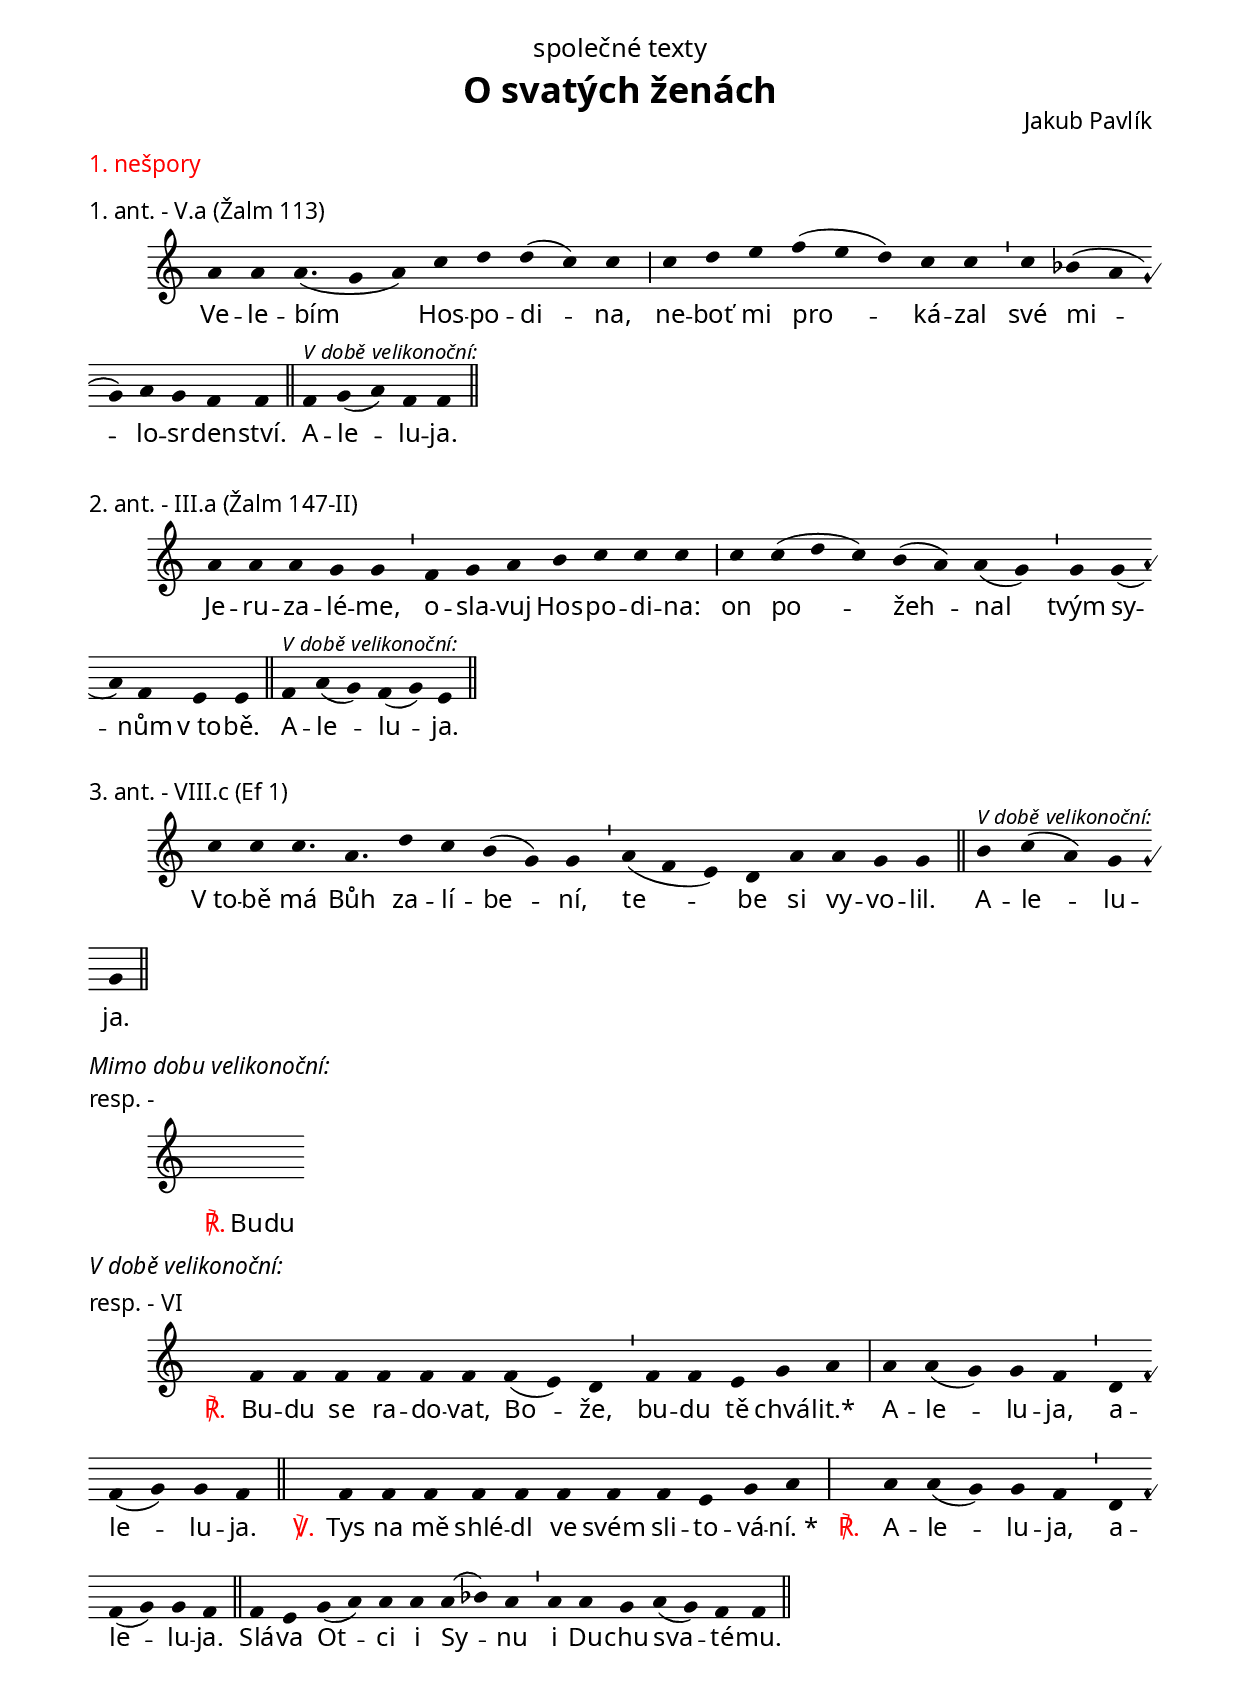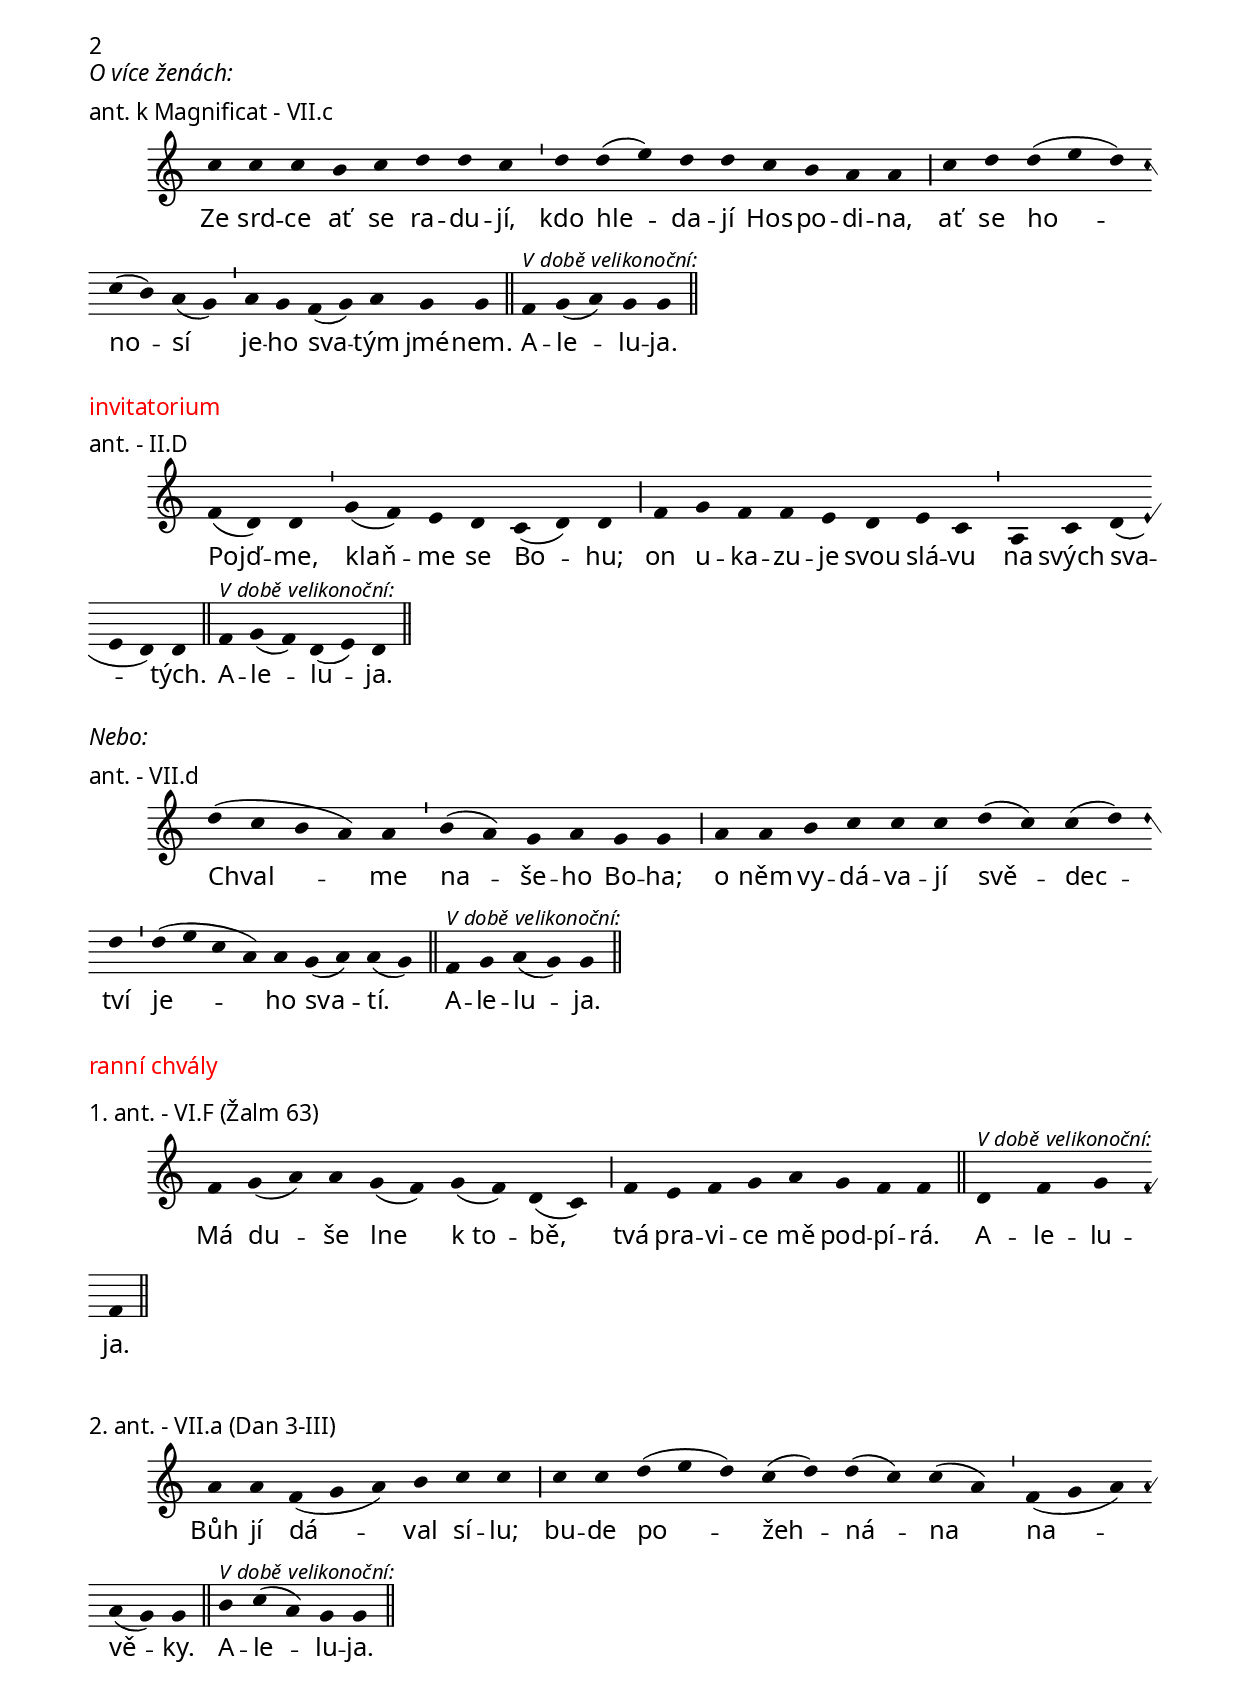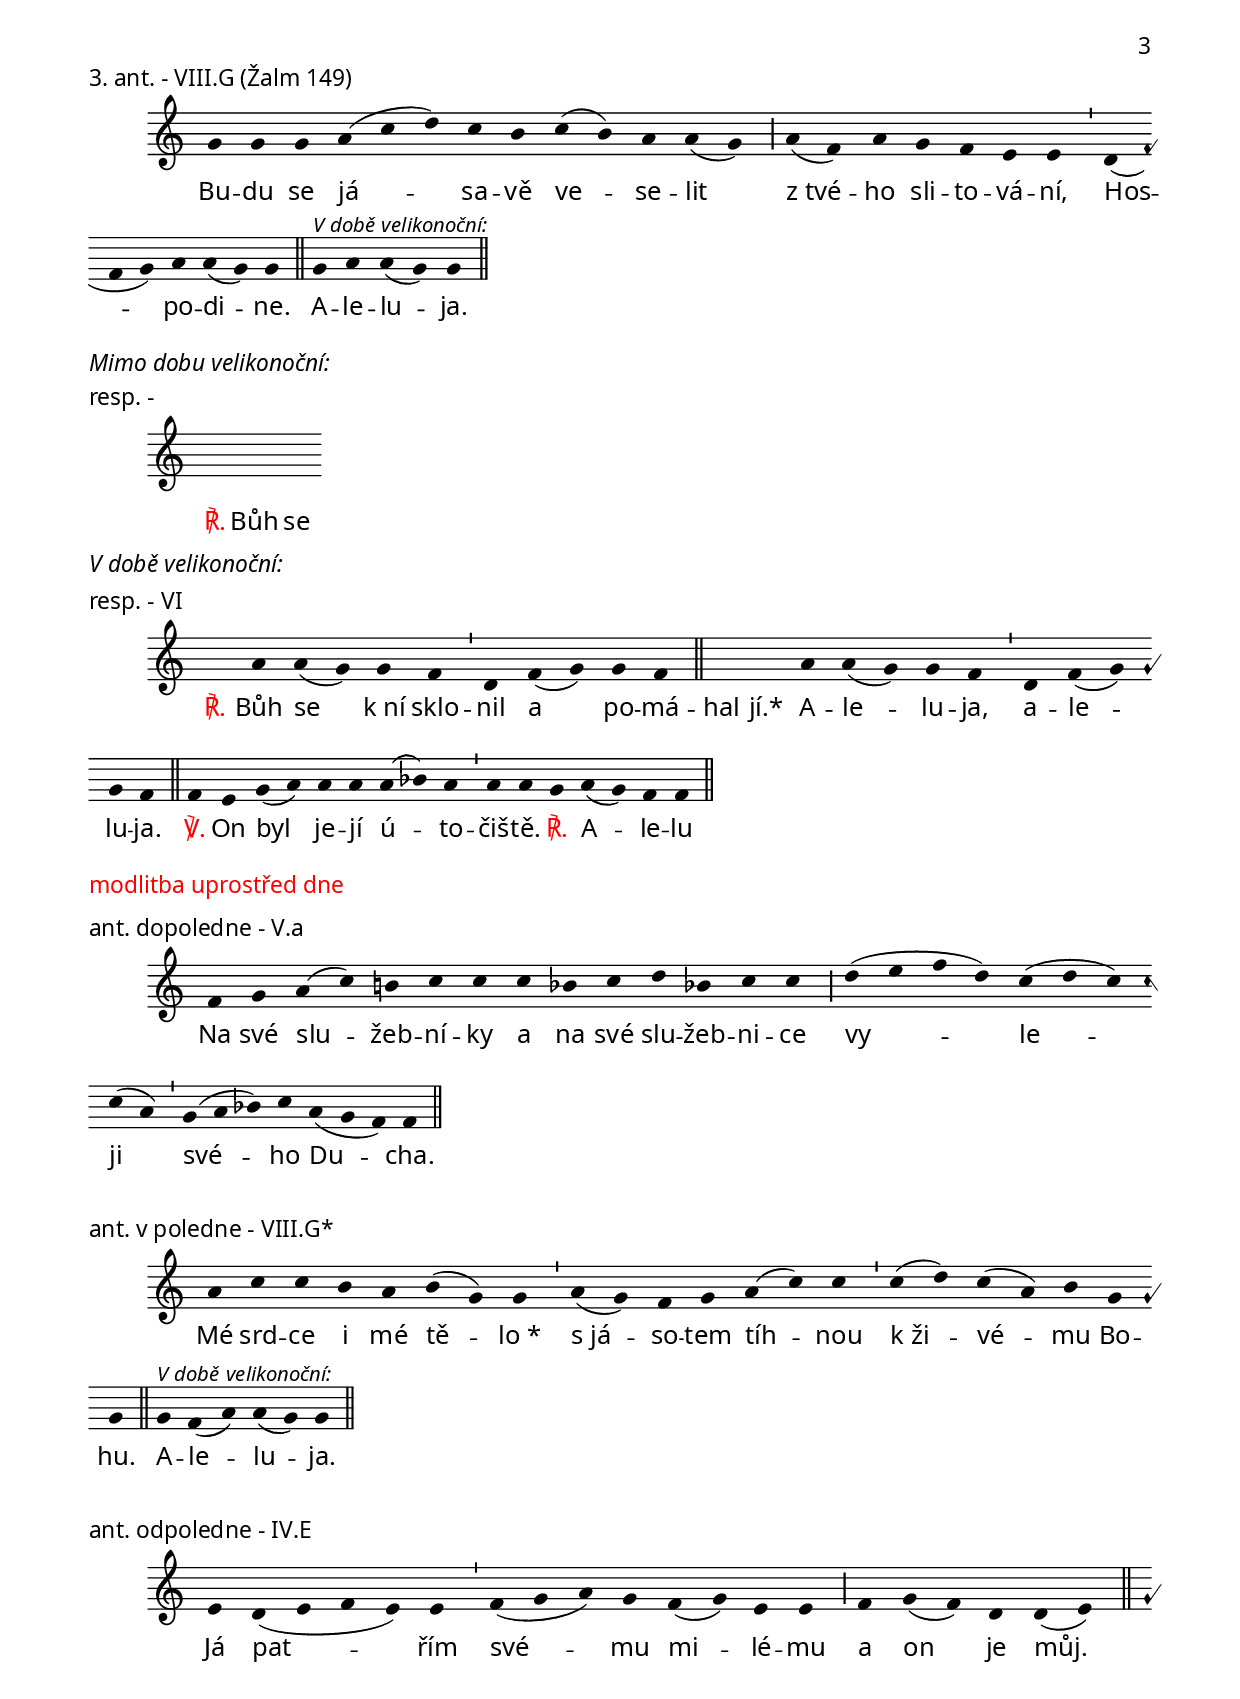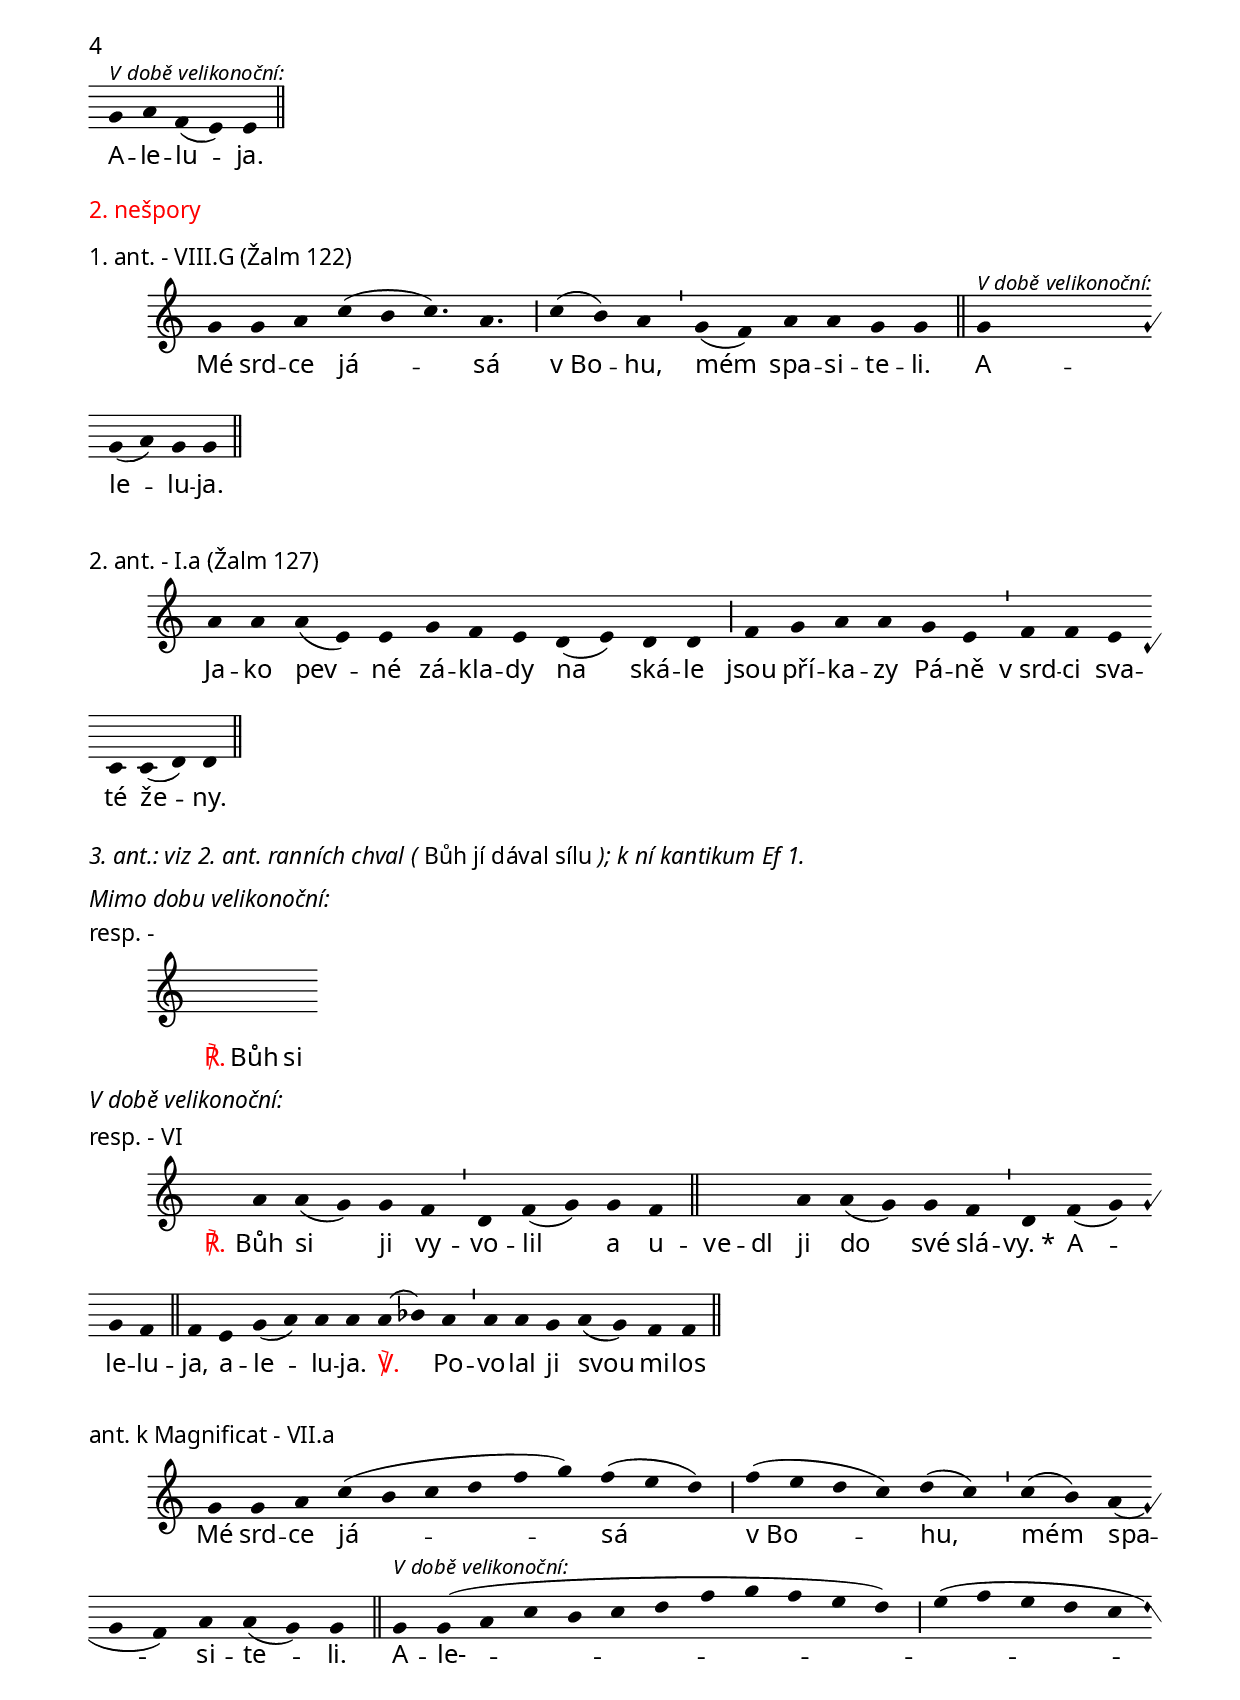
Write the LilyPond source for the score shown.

\version "2.15.40"

\include "../spolecne.ly"
\include "../dilyresponsorii.ly"

\header {
  title = \markup\titleCommune "O svatých ženách"
  composer = "Jakub Pavlík"
}

\markup {\nadpisHodinka {"1. nešpory"}}

\score {
  \relative c'' {
    \choralniRezim
    a4 a a4.( g4 a) c d d( c) c \barMaior
    c d e f( e d) c c \barMin c bes( a g) a g f f \barFinalis
    
    f^\markup\rubrVelikAleluja g( a) f f \barFinalis
  }
  \addlyrics {
    Ve -- le -- bím Hos -- po -- di -- na,
    ne -- boť mi pro -- ká -- zal své mi -- lo -- sr -- den -- ství.
    
    A -- le -- lu -- ja.
  }
  \header {
    quid = "1. ant."
    modus = "V"
    differentia = "a" 
    psalmus = "Žalm 113"
    id = ""
    piece = \markup {\sestavTitulek}
  }
}

\score {
  \relative c'' {
    \choralniRezim
    a4 a a g g \barMin f g a b c c c \barMaior
    c c( d c) b( a) a( g) \barMin g g( a) f e e \barFinalis
    
    f^\markup\rubrVelikAleluja a( g) f( g) e \barFinalis
  }
  \addlyrics {
    Je -- ru -- za -- lé -- me, o -- sla -- vuj Hos -- po -- di -- na:
    on po -- žeh -- nal tvým sy -- nům v_to -- bě.
    
    A -- le -- lu -- ja.
  }
  \header {
    quid = "2. ant."
    modus = "III"
    differentia = "a" 
    psalmus = "Žalm 147-II"
    id = ""
    piece = \markup {\sestavTitulek}
  }
}

\score {
  \relative c'' {
    \choralniRezim
    c4 c c4. a d4 c b( g) g \barMin
    a( f e) d a' a g g \barFinalis
    
    b^\markup\rubrVelikAleluja c( a) g g \barFinalis
  }
  \addlyrics {
    V_to -- bě má Bůh za -- lí -- be -- ní,
    te -- be si vy -- vo -- lil.
    
    A -- le -- lu -- ja.
  }
  \header {
    quid = "3. ant."
    modus = "VIII"
    differentia = "c" 
    psalmus = "Ef 1"
    id = ""
    piece = \markup {\sestavTitulek}
  }
}

\markup\italic{Mimo dobu velikonoční:}

\score {
  \relative c' {
    \choralniRezim
    
    % R
    \neviditelna a
    
    % V
    \neviditelna a
    
    % R
    \neviditelna a
    
    % Slava
  }
  \addlyrics {
    \Response Bu -- du se ra -- do -- vat, Bo -- že,_*
    bu -- du tě chvá -- lit.
    \Verse Tys na mě shlé -- dl ve svém sli -- to -- vá -- ní,_*
    \Response bu -- du tě chvá -- lit.
    \textRespDoxologie
  }
  \header {
    quid = "resp."
    modus = ""
    id = ""
    piece = \markup {\sestavTitulekResp}
  }
}

\markup\italic{V době velikonoční:}

\score {
  \relative c' {
    \choralniRezim
    
    % R
    \neviditelna f
    f4 f f f f f f( e) d \barMin f f e g a \barMax
    \respVIalelujaResponsum \barFinalis
    % V
    \neviditelna f
    f4 f f f f f f f e g a \barMax
    % R
    \neviditelna a
    \respVIalelujaResponsum \barFinalis
    % Slava
    \respVIalelujaDoxologie \barFinalis
  }
  \addlyrics {
    \Response Bu -- du se ra -- do -- vat, Bo -- že,
    bu -- du tě chvá -- lit.* \textRespAleluja
    \Verse Tys na mě shlé -- dl ve svém sli -- to -- vá -- ní._*
    \Response \textRespAleluja
    \textRespDoxologie
  }
  \header {
    quid = "resp."
    modus = "VI"
    id = ""
    piece = \markup {\sestavTitulekResp}
  }
} 

\score {
  \relative c' {
    \choralniRezim
    
  }
  \addlyrics {
    Dej -- te jí z_vý -- těž -- ku je -- jích ru -- kou,
    ne -- boť u bran ji chvá -- lí je -- jí dí -- la.
    
    A -- le -- lu -- ja.
  }
  \header {
    quid = "ant. k Magnificat"
    modus = ""
    differentia = "" 
    psalmus = ""
    id = ""
    piece = \markup {\sestavTitulekBezZalmu}
  }
}

\markup\italic{O více ženách:}

\score {
  \relative c'' {
    \choralniRezim
    c4 c c b c d d c \barMin
    d d( e) d d c b a a \barMaior
    c d d( e d) c( b) a( g) \barMin a g f( g) a g g \barFinalis
    
    f^\markup\rubrVelikAleluja g( a) g g \barFinalis
  }
  \addlyrics {
    Ze srd -- ce ať se ra -- du -- jí,
    kdo hle -- da -- jí Hos -- po -- di -- na,
    ať se ho -- no -- sí je -- ho sva -- tým jmé -- nem.
    
    A -- le -- lu -- ja.
  }
  \header {
    quid = "ant. k Magnificat"
    modus = "VII"
    differentia = "c" 
    psalmus = ""
    id = ""
    piece = \markup {\sestavTitulekBezZalmu}
  }
}

\markup {\nadpisHodinka {"invitatorium"}}

\score {
  \relative c' {
    \choralniRezim
    f4( d) d \barMin g( f) e d c( d) d \barMaior
    f g f f e d e c \barMin a c d( e d) d \barFinalis
    
    f^\markup\rubrVelikAleluja g( f) d( e) d \barFinalis
  }
  \addlyrics {
    Pojď -- me, klaň -- me se Bo -- hu;
    on u -- ka -- zu -- je svou slá -- vu na svých sva -- tých.
    
    A -- le -- lu -- ja.
  }
  \header {
    quid = "ant."
    modus = "II"
    differentia = "D" 
    psalmus = ""
    id = ""
    fons = "commune o svatých mužích"
    piece = \markup {\sestavTitulekBezZalmu}
  }
}

\markup\italic{Nebo:}

\score {
  \relative c'' {
    \choralniRezim
    d4( c b a) a \barMin b( a) g a g g \barMaior
    a a b c c c d( c) c( d) d \barMin d( e c a) a g( a) a( g) \barFinalis
    
    f^\markup\rubrVelikAleluja g a( g) g \barFinalis
  }
  \addlyrics {
    Chval -- me na -- še -- ho Bo -- ha;
    o něm vy -- dá -- va -- jí svě -- dec -- tví je -- ho sva -- tí.
    
    A -- le -- lu -- ja.
  }
  \header {
    quid = "ant."
    modus = "VII"
    differentia = "d" 
    psalmus = ""
    id = ""
    fons = "commune o svatých mužích"
    piece = \markup {\sestavTitulekBezZalmu}
  }
}

\markup {\nadpisHodinka {"ranní chvály"}}

\score {
  \relative c' {
    \choralniRezim
    f4 g( a) a g( f) g( f) d( c) \barMaior
    f e f g a g f f \barFinalis
    
    d^\markup\rubrVelikAleluja f g f \barFinalis
  }
  \addlyrics {
    Má du -- še lne k_to -- bě,
    tvá pra -- vi -- ce mě pod -- pí -- rá.
    
    A -- le -- lu -- ja.
  }
  \header {
    quid = "1. ant."
    modus = "VI"
    differentia = "F" 
    psalmus = "Žalm 63"
    id = ""
    piece = \markup {\sestavTitulek}
  }
}

\score {
  \relative c'' {
    \choralniRezim
    a4 a f( g a) b c c \barMaior
    c c d( e d) c( d) d( c) c( a) \barMin f( g a) a( g) g \barFinalis
    
    b^\markup\rubrVelikAleluja c( a) g g \barFinalis
  }
  \addlyrics {
    Bůh jí dá -- val sí -- lu;
    bu -- de po -- žeh -- ná -- na na -- vě -- ky.
    
    A -- le -- lu -- ja.
  }
  \header {
    quid = "2. ant."
    modus = "VII"
    differentia = "a" 
    psalmus = "Dan 3-III"
    id = ""
    piece = \markup {\sestavTitulek}
  }
}

\score {
  \relative c'' {
    \choralniRezim
    g4 g g a( c d) c b c( b) a a( g) \barMaior
    a( f) a g f e e \barMin d( f g) a a( g) g \barFinalis
    
    g^\markup\rubrVelikAleluja a a( g) g \barFinalis
  }
  \addlyrics {
    Bu -- du se já -- sa -- vě ve -- se -- lit
    z_tvé -- ho sli -- to -- vá -- ní, Hos -- po -- di -- ne.
    
    A -- le -- lu -- ja.
  }
  \header {
    quid = "3. ant."
    modus = "VIII"
    differentia = "G" 
    psalmus = "Žalm 149"
    id = ""
    piece = \markup {\sestavTitulek}
  }
}

\markup\italic{Mimo dobu velikonoční:}

\score {
  \relative c' {
    \choralniRezim
    
    % R
    \neviditelna a
    
    % V
    \neviditelna a
    
    % R
    \neviditelna a
    
    % Slava
  }
  \addlyrics {
    \Response Bůh se k_ní sklo -- nil_*
    a po -- má -- hal jí.
    \Verse On byl je -- jí ú -- to -- čiš -- tě_*
    \Response a po -- má -- hal jí.
    \textRespDoxologie
  }
  \header {
    quid = "resp."
    modus = ""
    id = ""
    piece = \markup {\sestavTitulekResp}
  }
}

\markup\italic{V době velikonoční:}

\score {
  \relative c' {
    \choralniRezim
    
    % R
    \neviditelna f
    \respVIalelujaResponsum \barFinalis
    % V
    \neviditelna f
    
    % R
    \neviditelna a
    \respVIalelujaResponsum \barFinalis
    % Slava
    \respVIalelujaDoxologie \barFinalis
  }
  \addlyrics {
    \Response Bůh se k_ní sklo -- nil
    a po -- má -- hal jí.* \textRespAleluja
    \Verse On byl je -- jí ú -- to -- čiš -- tě.
    \Response \textRespAleluja
    \textRespDoxologie
  }
  \header {
    quid = "resp."
    modus = "VI"
    id = ""
    piece = \markup {\sestavTitulekResp}
  }
} 

\score {
  \relative c' {
    \choralniRezim
    
  }
  \addlyrics {
    Ne -- bes -- ké krá -- lov -- ství je po -- dob -- né ob -- chod -- ní -- ku,
    kte -- rý hle -- dá vzác -- né per -- ly.
    Když na -- jde jed -- nu dra -- ho -- cen -- nou per -- lu,
    jde, 
    pro -- dá všech -- no, co má, 
    a kou -- pí ji.
    
    A -- le -- lu -- ja.
  }
  \header {
    quid = "ant. k Benedictus"
    modus = ""
    differentia = "" 
    psalmus = ""
    id = ""
    piece = \markup {\sestavTitulekBezZalmu}
  }
}

\markup {\nadpisHodinka {"modlitba uprostřed dne"}}

\score {
  \relative c' {
    \choralniRezim
    f4 g a( c) b! c c 
    c bes c d bes c c \barMaior
    d( e f d) c( d c) c( a) \barMin g( a bes) c a( g f) f \barFinalis
  }
  \addlyrics {
    Na své slu -- žeb -- ní -- ky
    a na své slu -- žeb -- ni -- ce
    vy -- le -- ji své -- ho Du -- cha.
    
    A -- le -- lu -- ja.
  }
  \header {
    quid = "ant. dopoledne"
    modus = "V"
    differentia = "a" 
    psalmus = ""
    id = ""
    piece = \markup {\sestavTitulekBezZalmu}
  }
}

\score {
  \relative c'' {
    \choralniRezim
    a4 c c b a b( g) g \barMin
    a( g) f g a( c) c \barMin c( d) c( a) b g g \barFinalis
    
    g^\markup\rubrVelikAleluja f( a) a( g) g \barFinalis
  }
  \addlyrics {
    Mé srd -- ce i mé tě -- lo_*
    s_já -- so -- tem tíh -- nou k_ži -- vé -- mu Bo -- hu.
    
    A -- le -- lu -- ja.
  }
  \header {
    quid = "ant. v poledne"
    modus = "VIII"
    differentia = "G*" 
    psalmus = ""
    id = ""
    fons = "doba velikonoční, feriální cyklus, pondělí 3.t., r.ch., 1. ant. Odděleno aleluja."
    piece = \markup {\sestavTitulekBezZalmu}
  }
}

\score {
  \relative c' {
    \choralniRezim
    e d( e f e) e \barMin f( g a) g f( g) e e \barMaior
    f g( f) d d( e) \barFinalis
    
    g^\markup\rubrVelikAleluja a f( e) e \barFinalis
  }
  \addlyrics {
    Já pat -- řím své -- mu mi -- lé -- mu
    a on je můj.
    
    A -- le -- lu -- ja.
  }
  \header {
    quid = "ant. odpoledne"
    modus = "IV"
    differentia = "E" 
    psalmus = ""
    id = ""
    piece = \markup {\sestavTitulekBezZalmu}
  }
}

\markup {\nadpisHodinka {"2. nešpory"}}

\score {
  \relative c'' {
    \choralniRezim
    g4 g a c( b c4.) a4. \barMaior 
    c4( b) a4 \barMin g4( f) a a g g \barFinalis
    
    g^\markup\rubrVelikAleluja g( a) g g \barFinalis
  }
  \addlyrics {
    Mé srd -- ce já -- sá 
    v_Bo -- hu, mém spa -- si -- te -- li.
    
    A -- le -- lu -- ja.
  }
  \header {
    quid = "1. ant."
    modus = "VIII"
    differentia = "G" 
    psalmus = "Žalm 122"
    id = ""
    fons = "žaltář, lichá týdny, úterý, k Magnificat; upraven text, připojeno aleluja"
    piece = \markup {\sestavTitulek}
  }
}

\score {
  \relative c'' {
    \choralniRezim
    a4 a a( e) e g f e d( e) d d \barMaior
    f g a a g e \barMin f f e c c( d) d \barFinalis
    
    
  }
  \addlyrics {
    Ja -- ko pev -- né zá -- kla -- dy na ská -- le
    jsou pří -- ka -- zy Pá -- ně v_srd -- ci sva -- té že -- ny.
    
    A -- le -- lu -- ja.
  }
  \header {
    quid = "2. ant."
    modus = "I"
    differentia = "a" 
    psalmus = "Žalm 127"
    id = ""
    piece = \markup {\sestavTitulek}
  }
}

\markup\italic{\vspace #1 3. ant.: viz 2. ant. ranních chval (\upright{Bůh jí dával sílu}); k ní kantikum Ef 1.}

\markup\italic{Mimo dobu velikonoční:}

\score {
  \relative c' {
    \choralniRezim
    
    % R
    \neviditelna a
    
    % V
    \neviditelna a
    
    % R
    \neviditelna a
    
    % Slava
  }
  \addlyrics {
    \Response Bůh si ji vy -- vo -- lil_*
    a u -- ve -- dl ji do své slá -- vy.
    \Verse Po -- vo -- lal ji svou mi -- los -- tí_*
    \Response a u -- ve -- dl ji do své slá -- vy.
    \textRespDoxologie
  }
  \header {
    quid = "resp."
    modus = ""
    id = ""
    piece = \markup {\sestavTitulekResp}
  }
}

\markup\italic{V době velikonoční:}

\score {
  \relative c' {
    \choralniRezim
    
    % R
    \neviditelna f
    \respVIalelujaResponsum \barFinalis
    % V
    \neviditelna f
    
    % R
    \neviditelna a
    \respVIalelujaResponsum \barFinalis
    % Slava
    \respVIalelujaDoxologie \barFinalis
  }
  \addlyrics {
    \Response Bůh si ji vy -- vo -- lil
    a u -- ve -- dl ji do své slá -- vy._* \textRespAleluja
    \Verse Po -- vo -- lal ji svou mi -- los -- tí.
    \Response \textRespAleluja
    \textRespDoxologie
  }
  \header {
    quid = "resp."
    modus = "VI"
    id = ""
    piece = \markup {\sestavTitulekResp}
  }
} 

\score {
  \relative c'' {
    \choralniRezim
    g4 g a c( b c d f g ) f( e d) \barMaior 
    f( e d c) d( c) \barMin c( b) a( g f) a a( g) g \barFinalis
    
    % aleluja kopiruje melodii antifony
    g^\markup\rubrVelikAleluja 
    g( a c b c d f g f e d) \barMaior
    e( f e d c d c) \barMin 
    c( b a g)
    f( g a b)
    a( g)
    \barFinalis
  }
  \addlyrics {
    Mé srd -- ce já -- sá 
    v_Bo -- hu, mém spa -- si -- te -- li.
    
    A -- le- -- _ -- _ -- -lu -- ja.
  }
  \header {
    quid = "ant. k Magnificat"
    modus = "VII"
    differentia = "a" 
    psalmus = "Žalm 122"
    id = ""
    piece = \markup {\sestavTitulekBezZalmu}
  }
}

\markup\italic{Nebo: stejně jako 1. ant. 2. nešpor (stejný text, snazší nápěv.)}